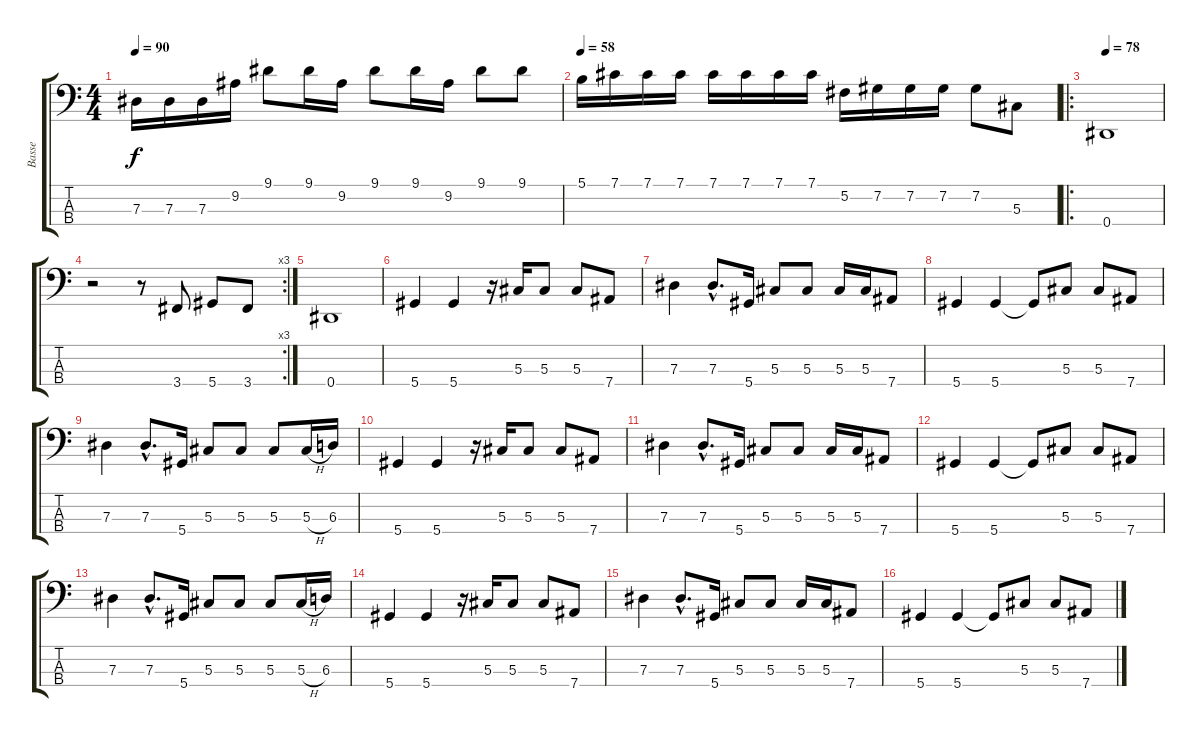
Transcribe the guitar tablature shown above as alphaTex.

\track ("Basse" "Basse") {instrument electricbasspick}
\staff {score tabs}
\tuning (Gb2 Db2 Ab1 Eb1) {hide}
\ts (4 4)
\tempo 90
\clef f4
\ks c
7.3.16{dy f} 7.3.16 7.3.16 9.2.16 9.1.8 9.1.16 9.2.16 9.1.8 9.1.16 9.2.16 9.1.8 9.1.8 |
\tempo 58
5.1.16 7.1.16 7.1.16 7.1.16 7.1.16 7.1.16 7.1.16 7.1.16 5.2.16 7.2.16 7.2.16 7.2.16 7.2.8 5.3.8 |
\ro
\tempo 78
0.4.1{volume 10} |
\rc 3
r.2 r.8 3.4.8 5.4.8 3.4.8 |
0.4.1 |
5.4.4 5.4.4 r.16 5.3.16 5.3.8 5.3.8 7.4.8 |
7.3.4 7.3{hac}.8{d} 5.4.16 5.3.8 5.3.8 5.3.16 5.3.16 7.4.8 |
5.4.4 5.4.4 5.4{t}.8 5.3.8 5.3.8 7.4.8 |
7.3.4 7.3{hac}.8{d} 5.4.16 5.3.8 5.3.8 5.3.8 5.3{h}.16 6.3.16 |
5.4.4 5.4.4 r.16 5.3.16 5.3.8 5.3.8 7.4.8 |
7.3.4 7.3{hac}.8{d} 5.4.16 5.3.8 5.3.8 5.3.16 5.3.16 7.4.8 |
5.4.4 5.4.4 5.4{t}.8 5.3.8 5.3.8 7.4.8 |
7.3.4 7.3{hac}.8{d} 5.4.16 5.3.8 5.3.8 5.3.8 5.3{h}.16 6.3.16 |
5.4.4 5.4.4 r.16 5.3.16 5.3.8 5.3.8 7.4.8 |
7.3.4 7.3{hac}.8{d} 5.4.16 5.3.8 5.3.8 5.3.16 5.3.16 7.4.8 |
5.4.4 5.4.4 5.4{t}.8 5.3.8 5.3.8 7.4.8
